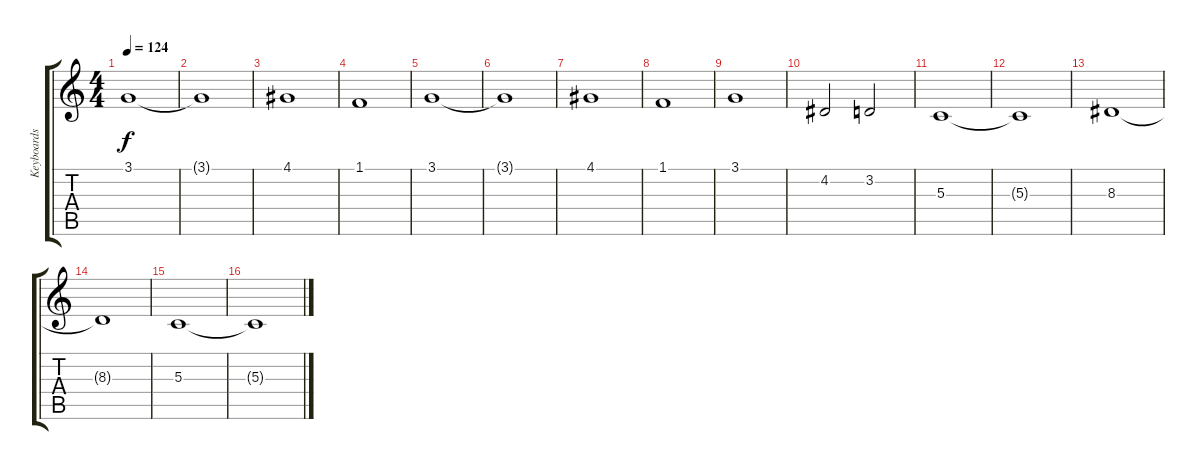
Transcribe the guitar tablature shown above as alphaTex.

\track ("Keyboards" "Keyboards") {instrument stringensemble1}
\staff {score tabs}
\tuning (E4 B3 G3 D3 A2 E2) {hide}
\ts (4 4)
\tempo 124
\clef g2
\ks c
3.1.1{dy f instrument stringensemble1} |
3.1{t}.1 |
4.1.1 |
1.1.1 |
3.1.1 |
3.1{t}.1 |
4.1.1 |
1.1.1 |
3.1.1 |
4.2.2 3.2.2 |
5.3.1 |
5.3{t}.1 |
8.3.1 |
8.3{t}.1 |
5.3.1 |
5.3{t}.1
